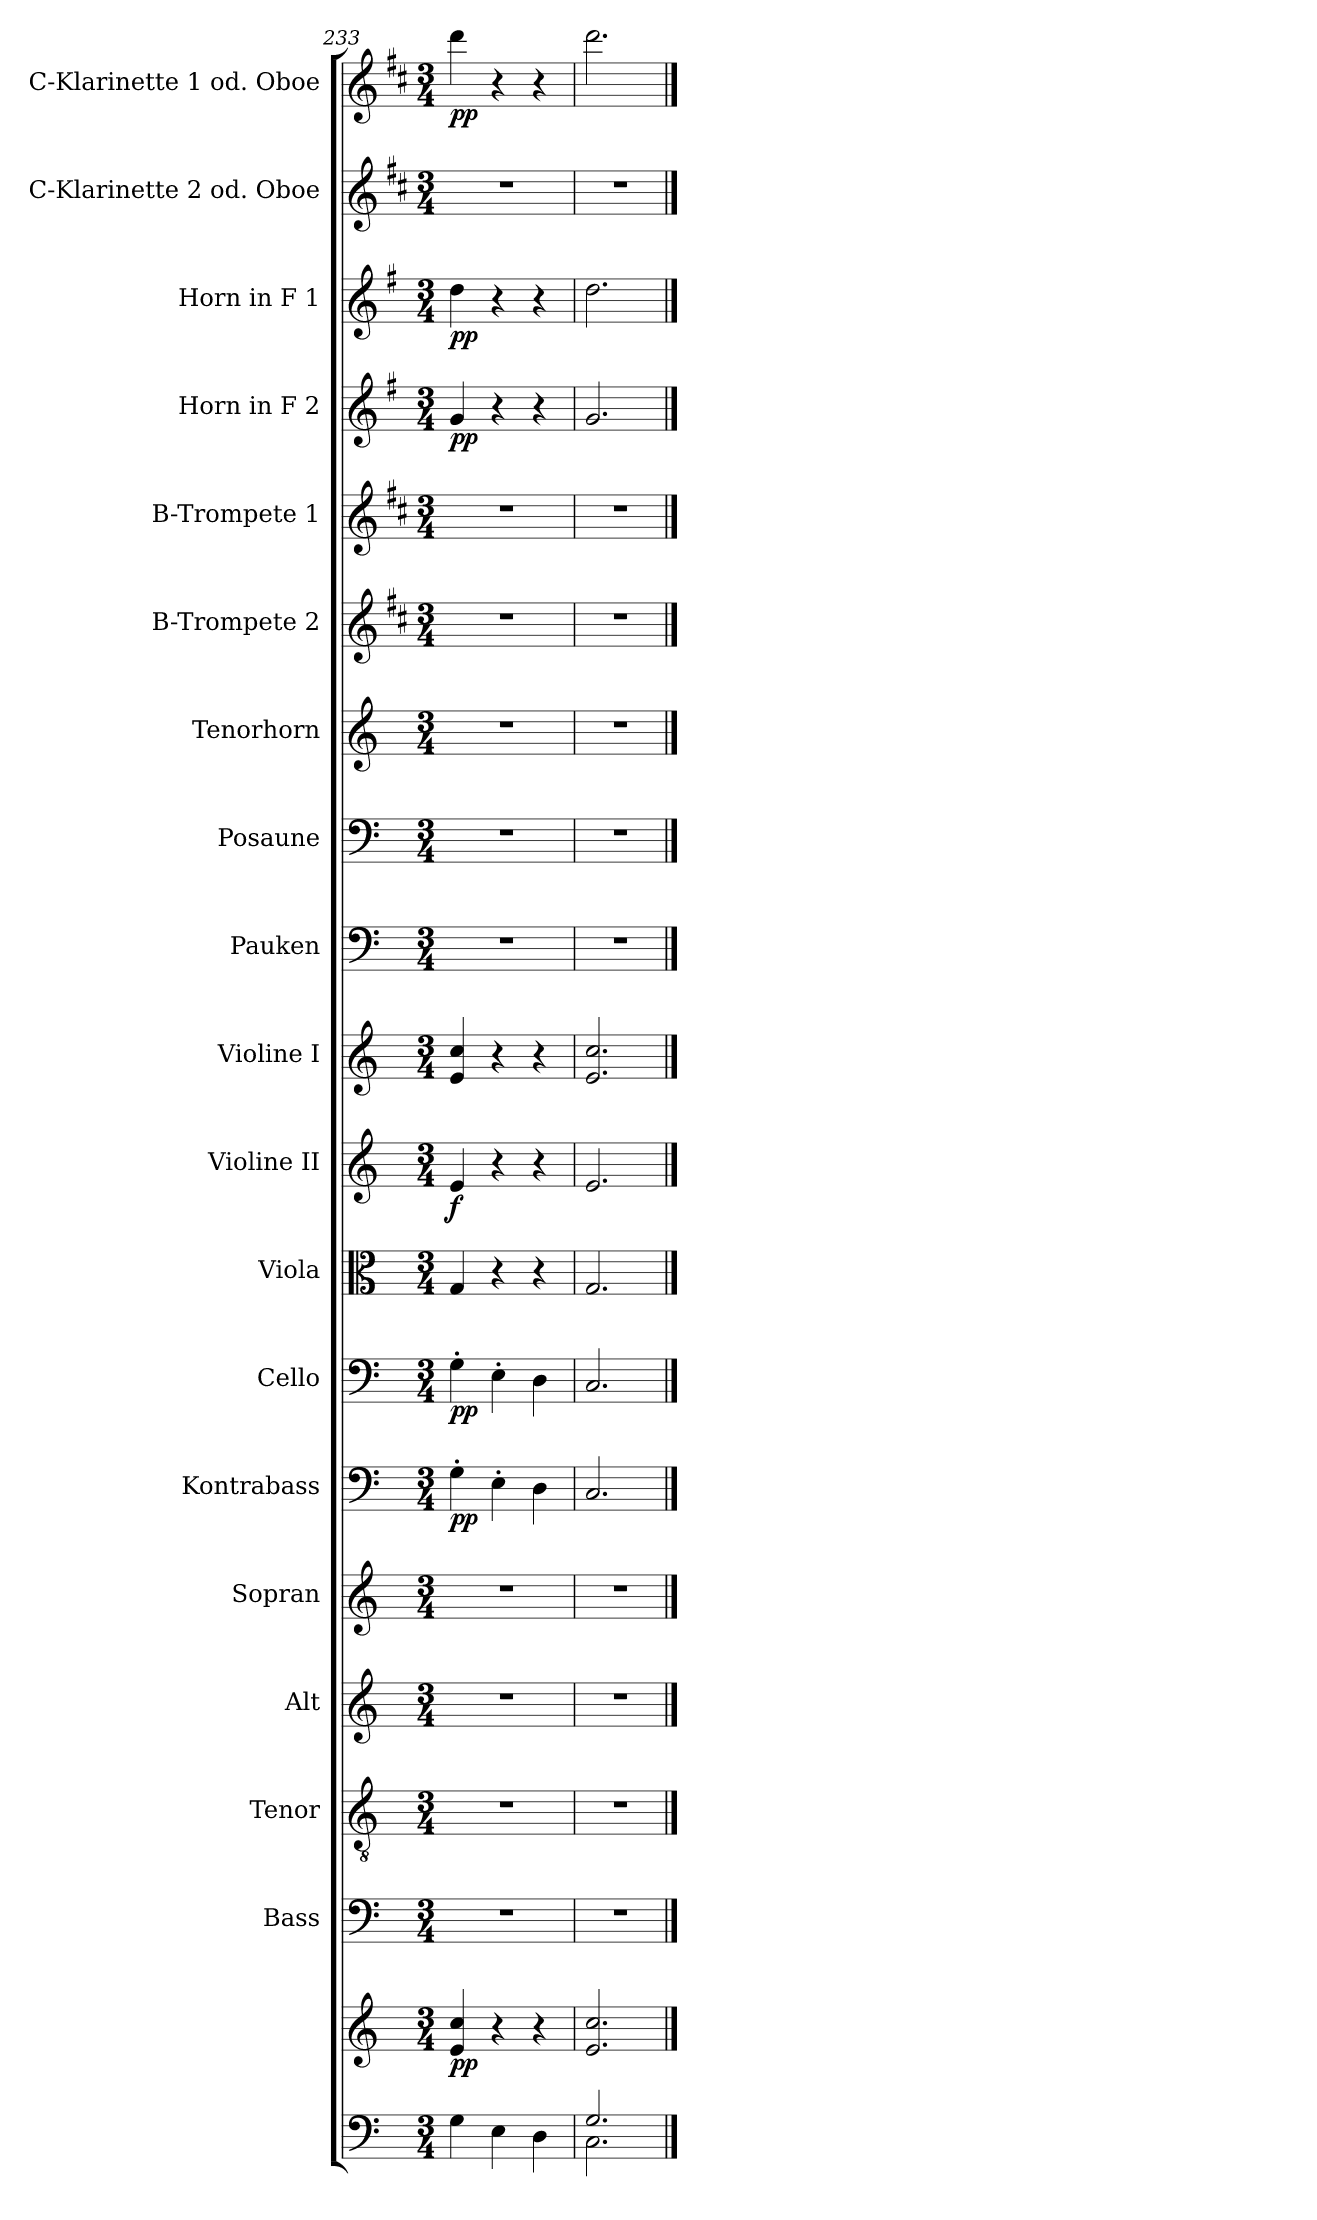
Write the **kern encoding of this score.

**kern	**kern	**dynam	**kern	**kern	**kern	**kern	**kern	**dynam	**kern	**dynam	**kern	**kern	**dynam	**kern	**kern	**kern	**kern	**kern	**kern	**kern	**dynam	**kern	**dynam	**kern	**kern	**dynam
*part19	*part19	*part19	*part18	*part17	*part16	*part15	*part14	*part14	*part13	*part13	*part12	*part11	*part11	*part10	*part9	*part8	*part7	*part6	*part5	*part4	*part4	*part3	*part3	*part2	*part1	*part1
*staff20	*staff19	*staff19/20	*staff18	*staff17	*staff16	*staff15	*staff14	*staff14	*staff13	*staff13	*staff12	*staff11	*staff11	*staff10	*staff9	*staff8	*staff7	*staff6	*staff5	*staff4	*staff4	*staff3	*staff3	*staff2	*staff1	*staff1
*	*	*	*I"Bass	*I"Tenor	*I"Alt	*I"Sopran	*I"Kontrabass	*	*I"Cello	*	*I"Viola	*I"Violine II	*	*I"Violine I	*I"Pauken	*I"Posaune	*I"Tenorhorn	*I"B-Trompete 2	*I"B-Trompete 1	*I"Horn in F 2	*	*I"Horn in F 1	*	*I"C-Klarinette 2 od. Oboe	*I"C-Klarinette 1 od. Oboe	*
*	*	*	*I'B.	*I'T.	*I'A.	*I'S.	*I'Kb.	*	*	*	*I'Vla.	*I'Vl. II	*	*I'Vl. I	*I'Pk.	*I'Pos.	*I'T. Hrn.	*I'B Trp. 2	*I'B Trp. 1	*	*	*	*	*I'C Kl. 2	*I'C Kl. 1	*
*clefF4	*clefG2	*	*clefF4	*clefGv2	*clefG2	*clefG2	*clefF4	*	*clefF4	*	*clefC3	*clefG2	*	*clefG2	*clefF4	*clefF4	*clefG2	*clefG2	*clefG2	*clefG2	*	*clefG2	*	*clefG2	*clefG2	*
*	*	*	*	*	*	*	*ITrd7c12	*	*	*	*	*	*	*	*	*	*ITrd8c14	*ITrd1c2	*ITrd1c2	*ITrd4c7	*	*ITrd4c7	*	*ITrd1c2	*ITrd1c2	*
*k[]	*k[]	*	*k[]	*k[]	*k[]	*k[]	*k[]	*	*k[]	*	*k[]	*k[]	*	*k[]	*k[]	*k[]	*k[]	*k[]	*k[]	*k[]	*	*k[]	*	*k[]	*k[]	*
*C:	*C:	*	*C:	*C:	*C:	*C:	*C:	*	*C:	*	*C:	*C:	*	*C:	*C:	*C:	*C:	*C:	*C:	*C:	*	*C:	*	*C:	*C:	*
*M3/4	*M3/4	*	*M3/4	*M3/4	*M3/4	*M3/4	*M3/4	*	*M3/4	*	*M3/4	*M3/4	*	*M3/4	*M3/4	*M3/4	*M3/4	*M3/4	*M3/4	*M3/4	*	*M3/4	*	*M3/4	*M3/4	*
=233	=233	=233	=233	=233	=233	=233	=233	=233	=233	=233	=233	=233	=233	=233	=233	=233	=233	=233	=233	=233	=233	=233	=233	=233	=233	=233
!	!	!LO:DY:b	!	!	!	!	!	!LO:DY:b	!	!LO:DY:b	!	!	!LO:DY:b	!	!	!	!	!	!	!	!LO:DY:b	!	!LO:DY:b	!	!	!LO:DY:b
4G\	4e/ 4cc/	pp	2.r	2.r	2.r	2.r	4GG'>\	pp	4G'>\	pp	4G/	4e/	f	4e/ 4cc/	2.r	2.r	2.r	2.r	2.r	4c/	pp	4g\	pp	2.r	4ccc\	pp
4E\	4r	.	.	.	.	.	4EE'>\	.	4E'>\	.	4r	4r	.	4r	.	.	.	.	.	4r	.	4r	.	.	4r	.
4D\	4r	.	.	.	.	.	4DD\	.	4D\	.	4r	4r	.	4r	.	.	.	.	.	4r	.	4r	.	.	4r	.
=234	=234	=234	=234	=234	=234	=234	=234	=234	=234	=234	=234	=234	=234	=234	=234	=234	=234	=234	=234	=234	=234	=234	=234	=234	=234	=234
*^	*	*	*	*	*	*	*	*	*	*	*	*	*	*	*	*	*	*	*	*	*	*	*	*	*	*
2.G/	2.C\	2.e/ 2.cc/	.	2.r	2.r	2.r	2.r	2.CC/	.	2.C/	.	2.G/	2.e/	.	2.e/ 2.cc/	2.r	2.r	2.r	2.r	2.r	2.c/	.	2.g\	.	2.r	2.ccc\	.
*v	*v	*	*	*	*	*	*	*	*	*	*	*	*	*	*	*	*	*	*	*	*	*	*	*	*	*	*
==	==	==	==	==	==	==	==	==	==	==	==	==	==	==	==	==	==	==	==	==	==	==	==	==	==	==
*-	*-	*-	*-	*-	*-	*-	*-	*-	*-	*-	*-	*-	*-	*-	*-	*-	*-	*-	*-	*-	*-	*-	*-	*-	*-	*-
